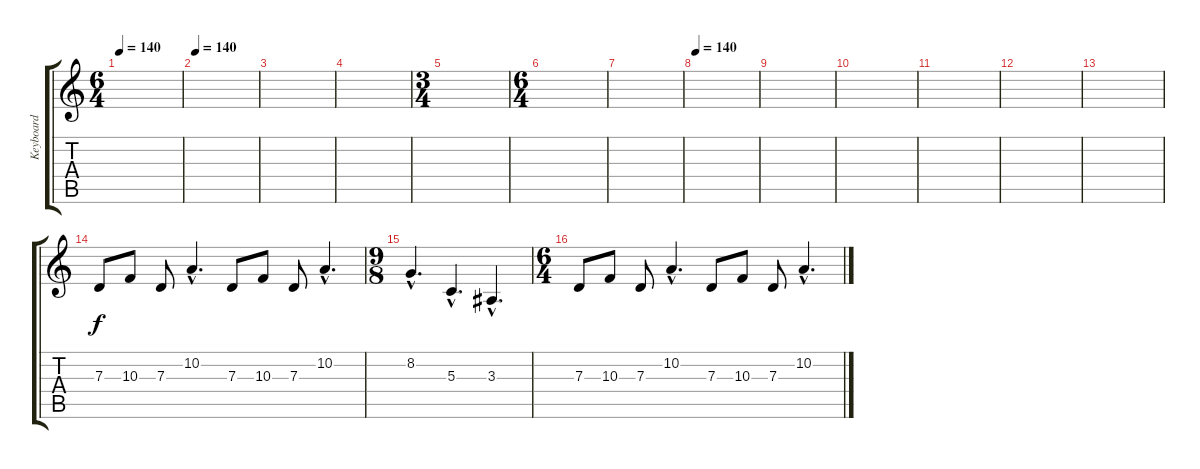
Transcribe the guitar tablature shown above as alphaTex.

\track ("Keyboard" "Keyboard") {instrument brasssection}
\staff {score tabs}
\tuning (E4 B3 G3 D3 A2 E2) {hide}
\ts (6 4)
\tempo 140
\clef g2
\ks c
|
\tempo 140
|
|
|
\ts (3 4)
|
\ts (6 4)
|
|
\tempo 140
|
|
|
|
|
|
7.3.8{volume 12 instrument fx5brightness} 10.3.8 7.3.8 10.2{hac}.4{d} 7.3.8 10.3.8 7.3.8 10.2{hac}.4{d} |
\ts (9 8)
8.2{hac}.4{d instrument choiraahs} 5.3{hac}.4{d} 3.3{hac}.4{d} |
\ts (6 4)
7.3.8{volume 12 instrument fx5brightness} 10.3.8 7.3.8 10.2{hac}.4{d} 7.3.8 10.3.8 7.3.8 10.2{hac}.4{d}
